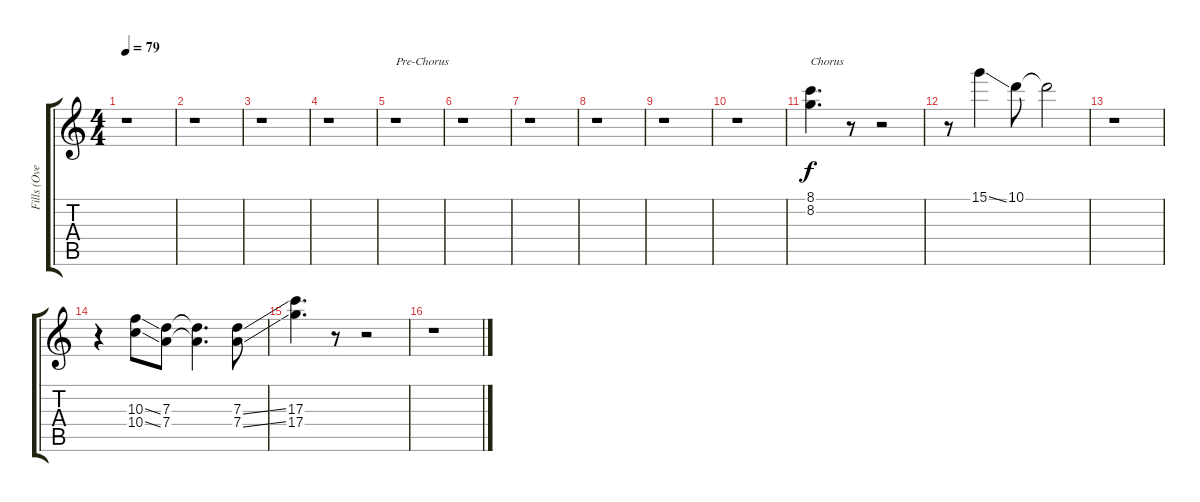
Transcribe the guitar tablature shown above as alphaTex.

\track ("Fills (Overdriven Guitar)" "Fills (Ove") {instrument overdrivenguitar}
\staff {score tabs}
\tuning (E4 B3 G3 D3 A2 E2) {hide}
\ts (4 4)
\tempo 79
\clef g2
\ks c
r.1{dy f} |
r.1 |
r.1 |
r.1 |
r.1{txt "Pre-Chorus"} |
r.1 |
r.1 |
r.1 |
r.1 |
r.1 |
(8.1 8.2).4{d txt "Chorus"} r.8 r.2 |
r.8 15.1{ss}.4 10.1.8 10.1{t}.2 |
r.1 |
r.4 (10.3{ss} 10.4{ss}).8 (7.3 7.4).8 (7.3{t} 7.4{t}).4{d} (7.3{ss} 7.4{ss}).8 |
(17.3 17.4).4{d} r.8 r.2 |
r.1
